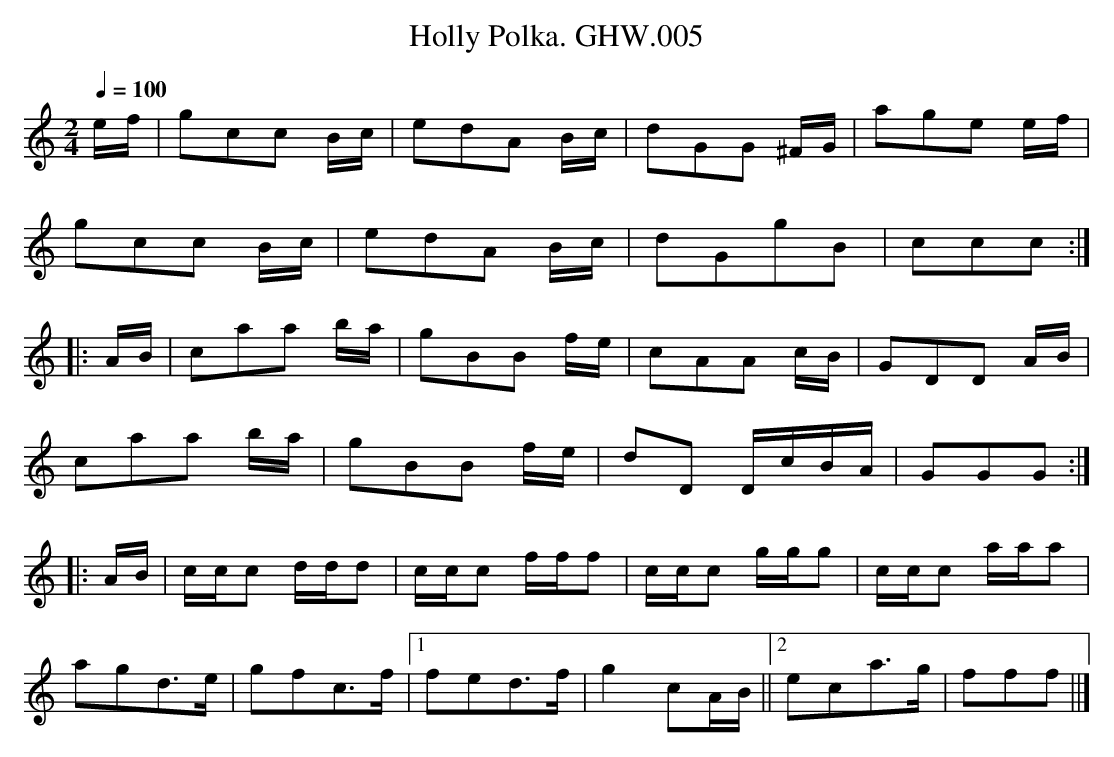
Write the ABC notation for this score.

X:1
T:Holly Polka. GHW.005
M:2/4
L:1/8
Q:1/4=100
K:C
e/f/|gcc B/c/|edA B/c/|dGG ^F/G/|age e/f/|
gcc B/c/|edA B/c/2|dGgB| ccc:|
|:A/B/|caa b/a/|gBB f/e/|cAA c/B/|GDD A/B/|
caa b/a/|gBB f/e/|dD D/c/B/A/|GGG:|
|:A/B/|c/c/c d/d/d|c/c/c f/f/f|c/c/c g/g/g|c/c/c a/a/a|
agd>e|gfc>f|1 fed>f|g2 cA/B/||2eca>g|fff||]
